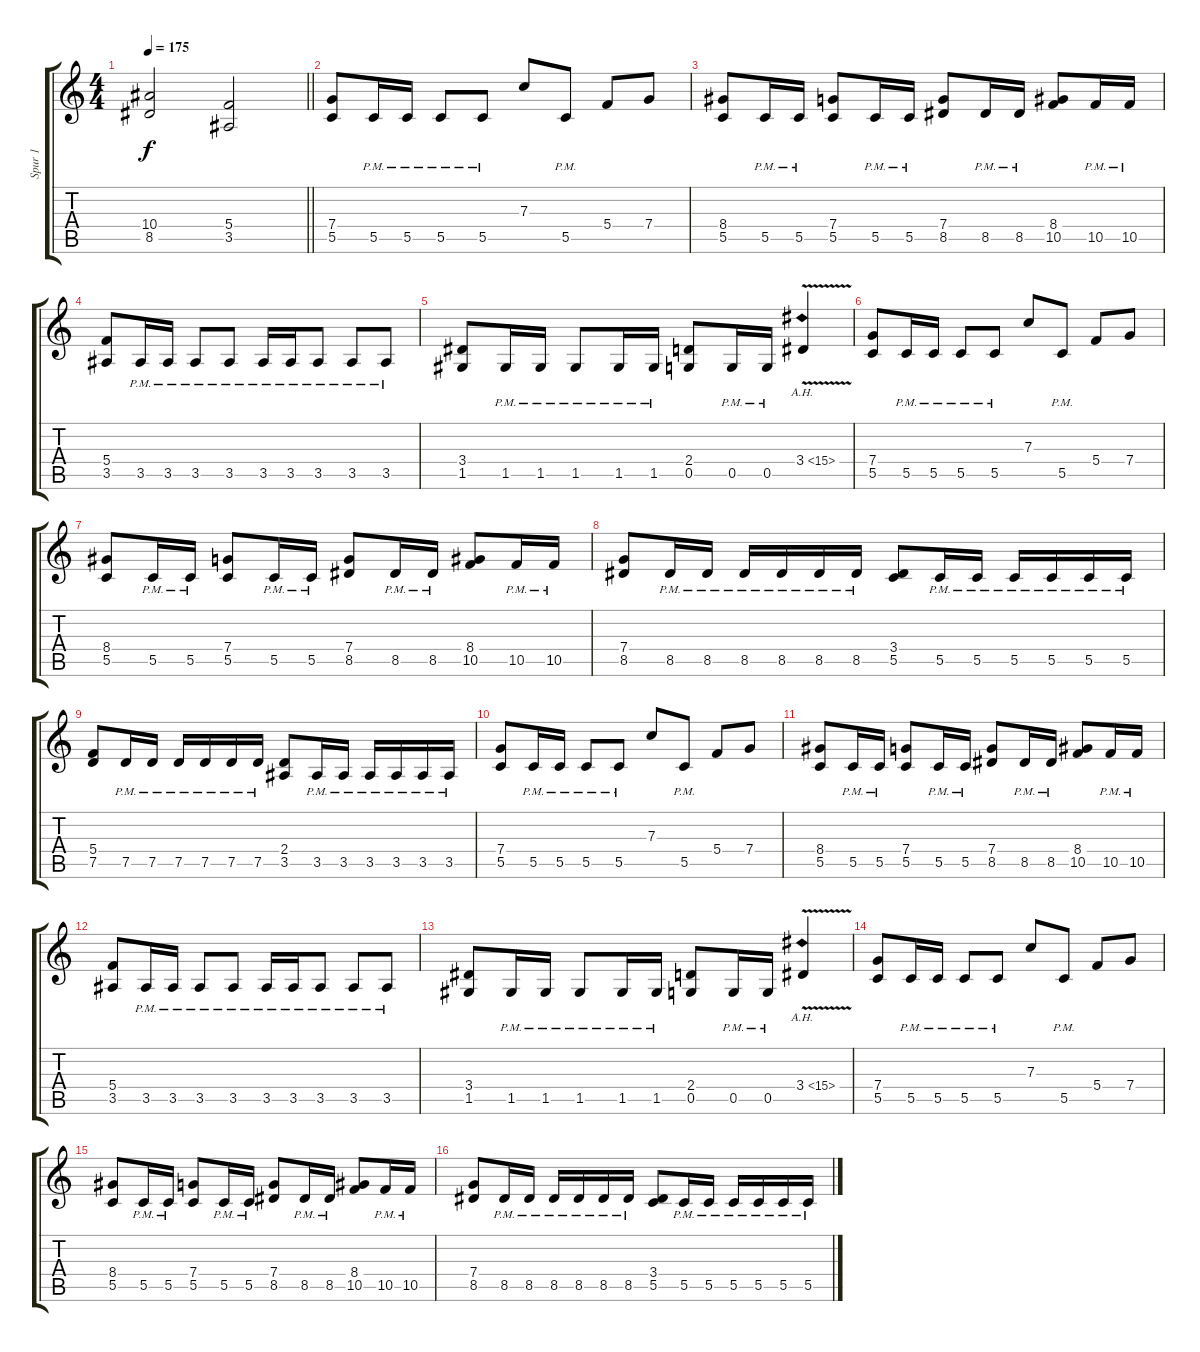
\track ("Spur 1" "Spur 1") {instrument distortionguitar}
\staff {score tabs}
\tuning (D4 A3 F3 C3 G2 D2) {hide}
\ts (4 4)
\tempo 175
\clef g2
\barLineRight lightlight
\ks c
(10.4 8.5).2{dy f} (5.4 3.5).2 |
(7.4 5.5).8 5.5{pm}.16 5.5{pm}.16 5.5{pm}.8 5.5{pm}.8 7.3.8 5.5{pm}.8 5.4.8 7.4.8 |
(8.4 5.5).8 5.5{pm}.16 5.5{pm}.16 (7.4 5.5).8 5.5{pm}.16 5.5{pm}.16 (7.4 8.5).8 8.5{pm}.16 8.5{pm}.16 (8.4 10.5).8 10.5{pm}.16 10.5{pm}.16 |
(5.4 3.5).8 3.5{pm}.16 3.5{pm}.16 3.5{pm}.8 3.5{pm}.8 3.5{pm}.16 3.5{pm}.16 3.5{pm}.8 3.5{pm}.8 3.5{pm}.8 |
(3.4 1.5).8 1.5{pm}.16 1.5{pm}.16 1.5{pm}.8 1.5{pm}.16 1.5{pm}.16 (2.4 0.5).8 0.5{pm}.16 0.5{pm}.16 3.4{ah 12 v}.4 |
(7.4 5.5).8 5.5{pm}.16 5.5{pm}.16 5.5{pm}.8 5.5{pm}.8 7.3.8 5.5{pm}.8 5.4.8 7.4.8 |
(8.4 5.5).8 5.5{pm}.16 5.5{pm}.16 (7.4 5.5).8 5.5{pm}.16 5.5{pm}.16 (7.4 8.5).8 8.5{pm}.16 8.5{pm}.16 (8.4 10.5).8 10.5{pm}.16 10.5{pm}.16 |
(7.4 8.5).8 8.5{pm}.16 8.5{pm}.16 8.5{pm}.16 8.5{pm}.16 8.5{pm}.16 8.5{pm}.16 (3.4 5.5).8 5.5{pm}.16 5.5{pm}.16 5.5{pm}.16 5.5{pm}.16 5.5{pm}.16 5.5{pm}.16 |
(5.4 7.5).8 7.5{pm}.16 7.5{pm}.16 7.5{pm}.16 7.5{pm}.16 7.5{pm}.16 7.5{pm}.16 (2.4 3.5).8 3.5{pm}.16 3.5{pm}.16 3.5{pm}.16 3.5{pm}.16 3.5{pm}.16 3.5{pm}.16 |
(7.4 5.5).8 5.5{pm}.16 5.5{pm}.16 5.5{pm}.8 5.5{pm}.8 7.3.8 5.5{pm}.8 5.4.8 7.4.8 |
(8.4 5.5).8 5.5{pm}.16 5.5{pm}.16 (7.4 5.5).8 5.5{pm}.16 5.5{pm}.16 (7.4 8.5).8 8.5{pm}.16 8.5{pm}.16 (8.4 10.5).8 10.5{pm}.16 10.5{pm}.16 |
(5.4 3.5).8 3.5{pm}.16 3.5{pm}.16 3.5{pm}.8 3.5{pm}.8 3.5{pm}.16 3.5{pm}.16 3.5{pm}.8 3.5{pm}.8 3.5{pm}.8 |
(3.4 1.5).8 1.5{pm}.16 1.5{pm}.16 1.5{pm}.8 1.5{pm}.16 1.5{pm}.16 (2.4 0.5).8 0.5{pm}.16 0.5{pm}.16 3.4{ah 12 v}.4 |
(7.4 5.5).8 5.5{pm}.16 5.5{pm}.16 5.5{pm}.8 5.5{pm}.8 7.3.8 5.5{pm}.8 5.4.8 7.4.8 |
(8.4 5.5).8 5.5{pm}.16 5.5{pm}.16 (7.4 5.5).8 5.5{pm}.16 5.5{pm}.16 (7.4 8.5).8 8.5{pm}.16 8.5{pm}.16 (8.4 10.5).8 10.5{pm}.16 10.5{pm}.16 |
(7.4 8.5).8 8.5{pm}.16 8.5{pm}.16 8.5{pm}.16 8.5{pm}.16 8.5{pm}.16 8.5{pm}.16 (3.4 5.5).8 5.5{pm}.16 5.5{pm}.16 5.5{pm}.16 5.5{pm}.16 5.5{pm}.16 5.5{pm}.16
